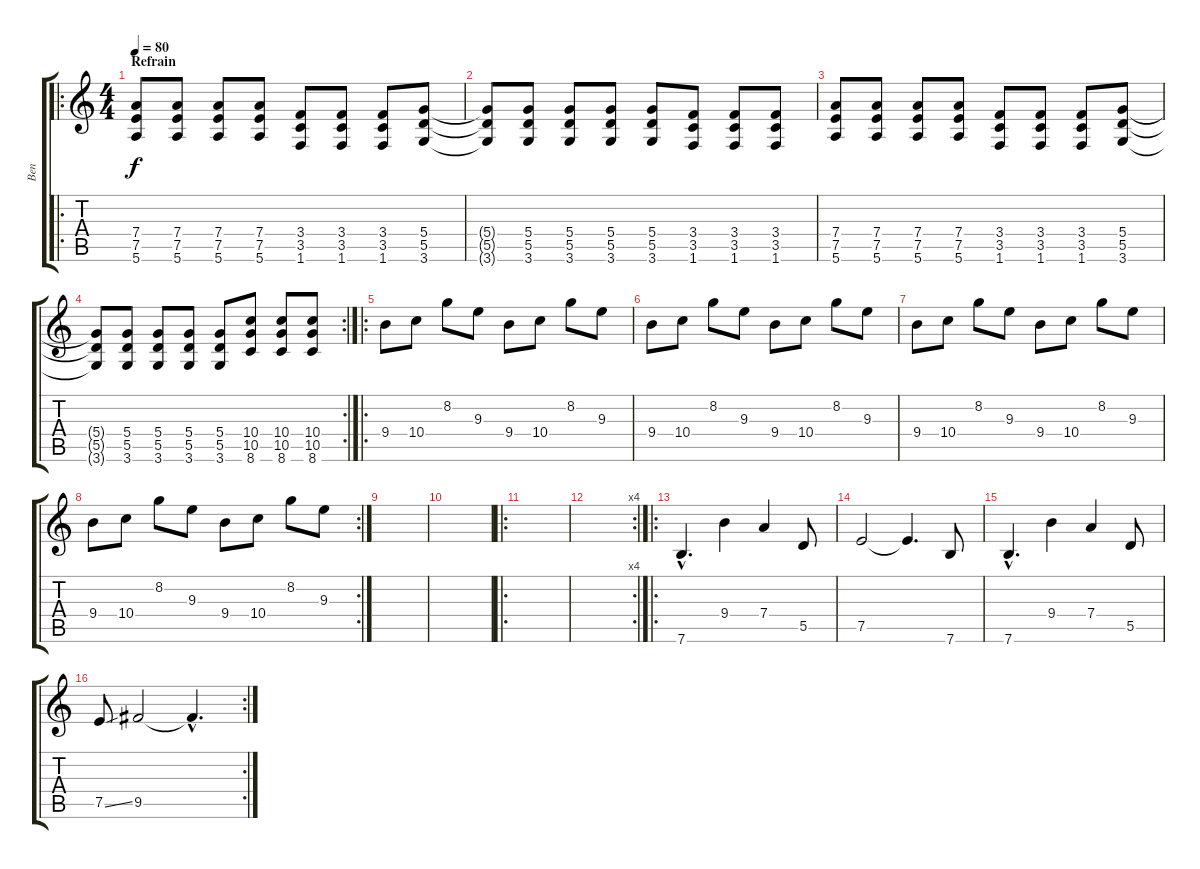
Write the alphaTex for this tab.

\track ("Ben" "Ben") {instrument electricguitarjazz}
\staff {score tabs}
\tuning (E4 B3 G3 D3 A2 E2) {hide}
\ro
\ts (4 4)
\section ("" "Refrain")
\tempo 80
\clef g2
\ks c
(7.4 7.5 5.6).8{dy f} (7.4 7.5 5.6).8 (7.4 7.5 5.6).8 (7.4 7.5 5.6).8 (3.4 3.5 1.6).8 (3.4 3.5 1.6).8 (3.4 3.5 1.6).8 (5.4 5.5 3.6).8 |
(5.4{t} 5.5{t} 3.6{t}).8 (5.4 5.5 3.6).8 (5.4 5.5 3.6).8 (5.4 5.5 3.6).8 (5.4 5.5 3.6).8 (3.4 3.5 1.6).8 (3.4 3.5 1.6).8 (3.4 3.5 1.6).8 |
(7.4 7.5 5.6).8 (7.4 7.5 5.6).8 (7.4 7.5 5.6).8 (7.4 7.5 5.6).8 (3.4 3.5 1.6).8 (3.4 3.5 1.6).8 (3.4 3.5 1.6).8 (5.4 5.5 3.6).8 |
\rc 2
(5.4{t} 5.5{t} 3.6{t}).8 (5.4 5.5 3.6).8 (5.4 5.5 3.6).8 (5.4 5.5 3.6).8 (5.4 5.5 3.6).8 (10.4 10.5 8.6).8 (10.4 10.5 8.6).8 (10.4 10.5 8.6).8 |
\ro
9.4.8 10.4.8 8.2.8 9.3.8 9.4.8 10.4.8 8.2.8 9.3.8 |
9.4.8 10.4.8 8.2.8 9.3.8 9.4.8 10.4.8 8.2.8 9.3.8 |
9.4.8 10.4.8 8.2.8 9.3.8 9.4.8 10.4.8 8.2.8 9.3.8 |
\rc 2
9.4.8 10.4.8 8.2.8 9.3.8 9.4.8 10.4.8 8.2.8 9.3.8 |
|
|
\ro
|
\rc 4
|
\ro
7.6{hac}.4{d} 9.4.4 7.4.4 5.5.8 |
7.5.2 7.5{t}.4{d} 7.6.8 |
7.6{hac}.4{d} 9.4.4 7.4.4 5.5.8 |
\rc 2
7.5{ss}.8 9.5.2 9.5{hac t}.4{d}
